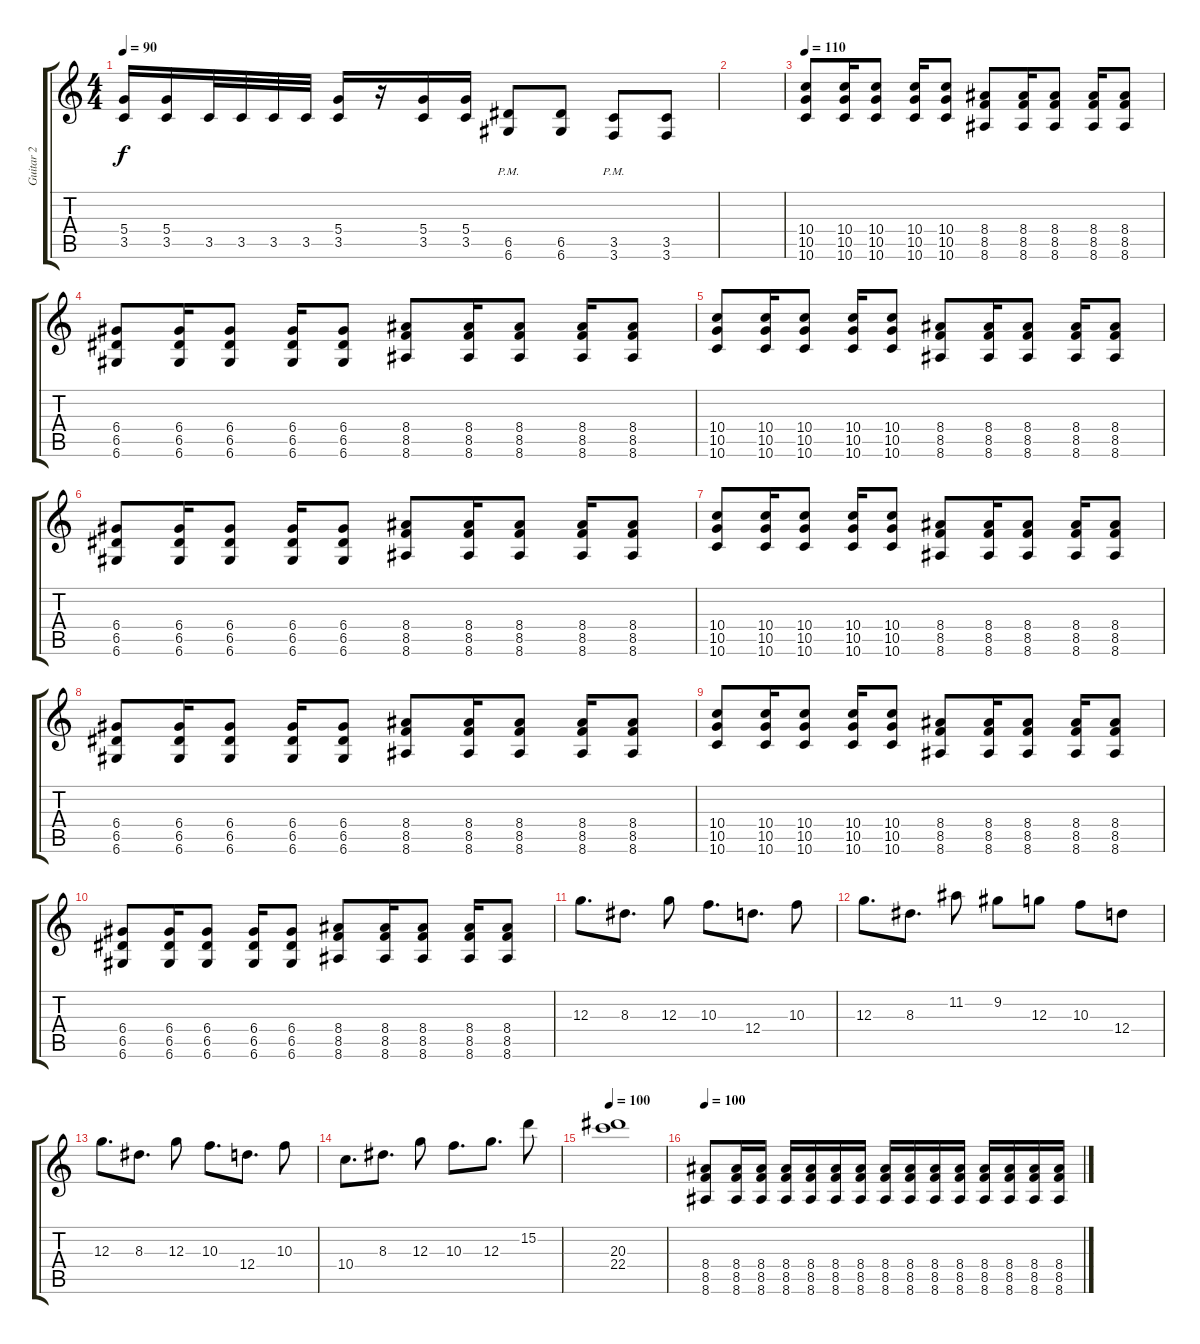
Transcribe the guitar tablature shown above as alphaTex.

\track ("Guitar 2" "Guitar 2") {instrument distortionguitar}
\staff {score tabs}
\tuning (E4 B3 G3 D3 A2 D2) {hide}
\ts (4 4)
\tempo 90
\clef g2
\ks c
(5.4 3.5).16{dy f} (5.4 3.5).16 3.5.32 3.5.32 3.5.32 3.5.32 (5.4 3.5).16 r.16 (5.4 3.5).16 (5.4 3.5).16 (6.5{pm} 6.6{pm}).8 (6.5 6.6).8 (3.5{pm} 3.6{pm}).8 (3.5 3.6).8 |
|
\tempo 110
(10.4 10.5 10.6).8 (10.4 10.5 10.6).16 (10.4 10.5 10.6).8 (10.4 10.5 10.6).16 (10.4 10.5 10.6).8 (8.4 8.5 8.6).8 (8.4 8.5 8.6).16 (8.4 8.5 8.6).8 (8.4 8.5 8.6).16 (8.4 8.5 8.6).8 |
(6.4 6.5 6.6).8 (6.4 6.5 6.6).16 (6.4 6.5 6.6).8 (6.4 6.5 6.6).16 (6.4 6.5 6.6).8 (8.4 8.5 8.6).8 (8.4 8.5 8.6).16 (8.4 8.5 8.6).8 (8.4 8.5 8.6).16 (8.4 8.5 8.6).8 |
(10.4 10.5 10.6).8 (10.4 10.5 10.6).16 (10.4 10.5 10.6).8 (10.4 10.5 10.6).16 (10.4 10.5 10.6).8 (8.4 8.5 8.6).8 (8.4 8.5 8.6).16 (8.4 8.5 8.6).8 (8.4 8.5 8.6).16 (8.4 8.5 8.6).8 |
(6.4 6.5 6.6).8 (6.4 6.5 6.6).16 (6.4 6.5 6.6).8 (6.4 6.5 6.6).16 (6.4 6.5 6.6).8 (8.4 8.5 8.6).8 (8.4 8.5 8.6).16 (8.4 8.5 8.6).8 (8.4 8.5 8.6).16 (8.4 8.5 8.6).8 |
(10.4 10.5 10.6).8 (10.4 10.5 10.6).16 (10.4 10.5 10.6).8 (10.4 10.5 10.6).16 (10.4 10.5 10.6).8 (8.4 8.5 8.6).8 (8.4 8.5 8.6).16 (8.4 8.5 8.6).8 (8.4 8.5 8.6).16 (8.4 8.5 8.6).8 |
(6.4 6.5 6.6).8 (6.4 6.5 6.6).16 (6.4 6.5 6.6).8 (6.4 6.5 6.6).16 (6.4 6.5 6.6).8 (8.4 8.5 8.6).8 (8.4 8.5 8.6).16 (8.4 8.5 8.6).8 (8.4 8.5 8.6).16 (8.4 8.5 8.6).8 |
(10.4 10.5 10.6).8 (10.4 10.5 10.6).16 (10.4 10.5 10.6).8 (10.4 10.5 10.6).16 (10.4 10.5 10.6).8 (8.4 8.5 8.6).8 (8.4 8.5 8.6).16 (8.4 8.5 8.6).8 (8.4 8.5 8.6).16 (8.4 8.5 8.6).8 |
(6.4 6.5 6.6).8 (6.4 6.5 6.6).16 (6.4 6.5 6.6).8 (6.4 6.5 6.6).16 (6.4 6.5 6.6).8 (8.4 8.5 8.6).8 (8.4 8.5 8.6).16 (8.4 8.5 8.6).8 (8.4 8.5 8.6).16 (8.4 8.5 8.6).8 |
12.3.8{d} 8.3.8{d} 12.3.8 10.3.8{d} 12.4.8{d} 10.3.8 |
12.3.8{d} 8.3.8{d} 11.2.8 9.2.8 12.3.8 10.3.8 12.4.8 |
12.3.8{d} 8.3.8{d} 12.3.8 10.3.8{d} 12.4.8{d} 10.3.8 |
10.4.8{d} 8.3.8{d} 12.3.8 10.3.8{d} 12.3.8{d} 15.2.8 |
\tempo 100
(20.3 22.4).1 |
\tempo 100
(8.4 8.5 8.6).8 (8.4 8.5 8.6).16 (8.4 8.5 8.6).16 (8.4 8.5 8.6).16 (8.4 8.5 8.6).16 (8.4 8.5 8.6).16 (8.4 8.5 8.6).16 (8.4 8.5 8.6).16 (8.4 8.5 8.6).16 (8.4 8.5 8.6).16 (8.4 8.5 8.6).16 (8.4 8.5 8.6).16 (8.4 8.5 8.6).16 (8.4 8.5 8.6).16 (8.4 8.5 8.6).16
